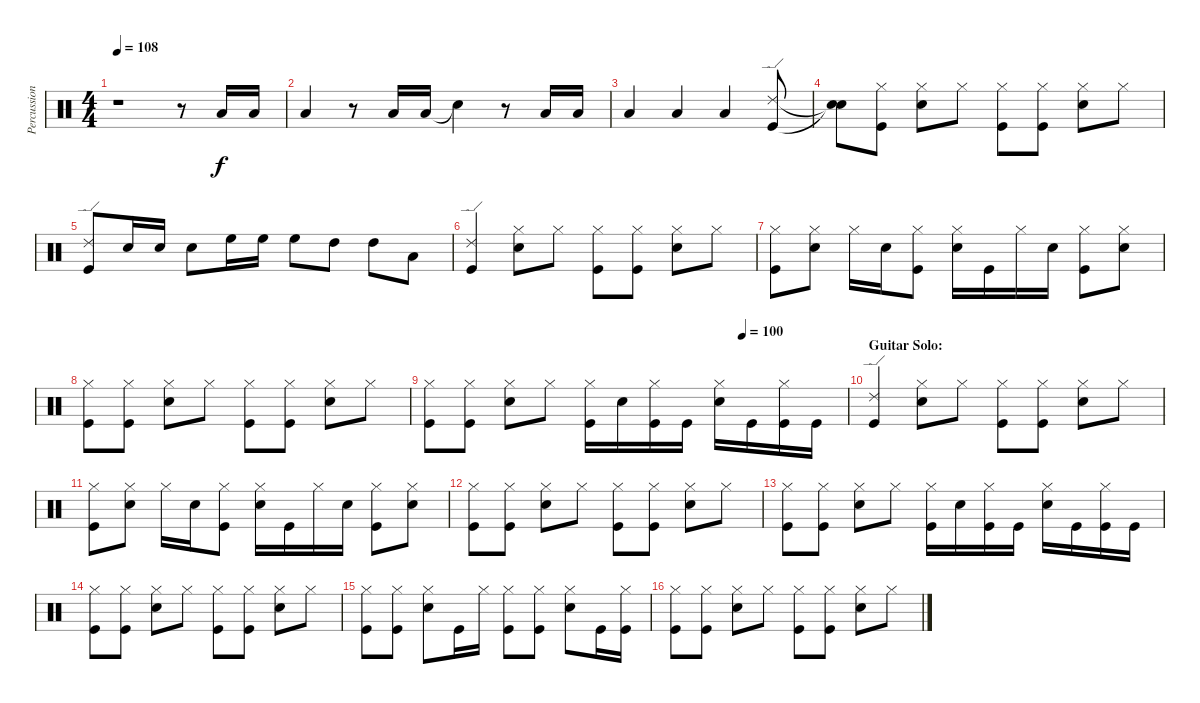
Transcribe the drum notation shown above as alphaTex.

\track ("Percussions" "Percussion") {instrument percussion}
\staff {score}
\articulation defaults
\ts (4 4)
\tempo 108
\clef neutral
\ks c
r.1{dy f} r.8 "Low Tom (hit)".16 "Low Tom (hit)".16 |
"Low Tom (hit)".4 r.8 "Low Tom (hit)".16 "Low Tom (hit)".16 "Snare (hit)"{t}.4 r.8 "Low Tom (hit)".16 "Low Tom (hit)".16 |
"Low Tom (hit)".4 "Low Tom (hit)".4 "Low Tom (hit)".4 ("Ride (edge) 2" "Kick (hit)").8 |
("Snare (hit)"{t} "Snare (hit)"{t}).8 ("Hi-Hat (closed)" "Kick (hit)").8 ("Hi-Hat (closed)" "Snare (hit) 2").8 "Hi-Hat (closed)".8 ("Hi-Hat (closed)" "Kick (hit)").8 ("Hi-Hat (closed)" "Kick (hit)").8 ("Hi-Hat (closed)" "Snare (hit) 2").8 "Hi-Hat (closed)".8 |
("Ride (edge) 2" "Kick (hit)").8 "Snare (hit) 2".16 "Snare (hit) 2".16 "Snare (hit) 2".8 "High Floor Tom (hit)".16 "High Floor Tom (hit)".16 "High Floor Tom (hit)".8 "High Tom (hit)".8 "High Tom (hit)".8 "Low Tom (hit)".8 |
("Ride (edge) 2" "Kick (hit)").4 ("Hi-Hat (closed)" "Snare (hit) 2").8 "Hi-Hat (closed)".8 ("Hi-Hat (closed)" "Kick (hit)").8 ("Hi-Hat (closed)" "Kick (hit)").8 ("Hi-Hat (closed)" "Snare (hit) 2").8 "Hi-Hat (closed)".8 |
("Hi-Hat (closed)" "Kick (hit)").8 ("Hi-Hat (closed)" "Snare (hit) 2").8 "Hi-Hat (closed)".16 "Snare (hit) 2".16 ("Hi-Hat (closed)" "Kick (hit)").8 ("Hi-Hat (closed)" "Snare (hit) 2").16 "Kick (hit)".16 "Hi-Hat (closed)".16 "Snare (hit) 2".16 ("Hi-Hat (closed)" "Kick (hit)").8 ("Hi-Hat (closed)" "Snare (hit) 2").8 |
("Hi-Hat (closed)" "Kick (hit)").8 ("Hi-Hat (closed)" "Kick (hit)").8 ("Hi-Hat (closed)" "Snare (hit) 2").8 "Hi-Hat (closed)".8 ("Hi-Hat (closed)" "Kick (hit)").8 ("Hi-Hat (closed)" "Kick (hit)").8 ("Hi-Hat (closed)" "Snare (hit) 2").8 "Hi-Hat (closed)".8 |
\tempo (100 0.75)
("Hi-Hat (closed)" "Kick (hit)").8 ("Hi-Hat (closed)" "Kick (hit)").8 ("Hi-Hat (closed)" "Snare (hit) 2").8 "Hi-Hat (closed)".8 ("Hi-Hat (closed)" "Kick (hit)").16 "Snare (hit) 2".16 ("Hi-Hat (closed)" "Kick (hit)").16 "Kick (hit)".16 ("Hi-Hat (closed)" "Snare (hit) 2").16 "Kick (hit)".16 ("Hi-Hat (closed)" "Kick (hit)").16 "Kick (hit)".16 |
\section ("" "Guitar Solo:")
("Ride (edge) 2" "Kick (hit)").4 ("Hi-Hat (closed)" "Snare (hit) 2").8 "Hi-Hat (closed)".8 ("Hi-Hat (closed)" "Kick (hit)").8 ("Hi-Hat (closed)" "Kick (hit)").8 ("Hi-Hat (closed)" "Snare (hit) 2").8 "Hi-Hat (closed)".8 |
("Hi-Hat (closed)" "Kick (hit)").8 ("Hi-Hat (closed)" "Snare (hit) 2").8 "Hi-Hat (closed)".16 "Snare (hit) 2".16 ("Hi-Hat (closed)" "Kick (hit)").8 ("Hi-Hat (closed)" "Snare (hit) 2").16 "Kick (hit)".16 "Hi-Hat (closed)".16 "Snare (hit) 2".16 ("Hi-Hat (closed)" "Kick (hit)").8 ("Hi-Hat (closed)" "Snare (hit) 2").8 |
("Hi-Hat (closed)" "Kick (hit)").8 ("Hi-Hat (closed)" "Kick (hit)").8 ("Hi-Hat (closed)" "Snare (hit) 2").8 "Hi-Hat (closed)".8 ("Hi-Hat (closed)" "Kick (hit)").8 ("Hi-Hat (closed)" "Kick (hit)").8 ("Hi-Hat (closed)" "Snare (hit) 2").8 "Hi-Hat (closed)".8 |
("Hi-Hat (closed)" "Kick (hit)").8 ("Hi-Hat (closed)" "Kick (hit)").8 ("Hi-Hat (closed)" "Snare (hit) 2").8 "Hi-Hat (closed)".8 ("Hi-Hat (closed)" "Kick (hit)").16 "Snare (hit) 2".16 ("Hi-Hat (closed)" "Kick (hit)").16 "Kick (hit)".16 ("Hi-Hat (closed)" "Snare (hit) 2").16 "Kick (hit)".16 ("Hi-Hat (closed)" "Kick (hit)").16 "Kick (hit)".16 |
("Hi-Hat (closed)" "Kick (hit)").8 ("Hi-Hat (closed)" "Kick (hit)").8 ("Hi-Hat (closed)" "Snare (hit) 2").8 "Hi-Hat (closed)".8 ("Hi-Hat (closed)" "Kick (hit)").8 ("Hi-Hat (closed)" "Kick (hit)").8 ("Hi-Hat (closed)" "Snare (hit) 2").8 "Hi-Hat (closed)".8 |
("Hi-Hat (closed)" "Kick (hit)").8 ("Hi-Hat (closed)" "Kick (hit)").8 ("Hi-Hat (closed)" "Snare (hit) 2").8 "Kick (hit)".16 "Hi-Hat (closed)".16 ("Hi-Hat (closed)" "Kick (hit)").8 ("Hi-Hat (closed)" "Kick (hit)").8 ("Hi-Hat (closed)" "Snare (hit) 2").8 "Kick (hit)".16 ("Hi-Hat (closed)" "Kick (hit)").16 |
("Hi-Hat (closed)" "Kick (hit)").8 ("Hi-Hat (closed)" "Kick (hit)").8 ("Hi-Hat (closed)" "Snare (hit) 2").8 "Hi-Hat (closed)".8 ("Hi-Hat (closed)" "Kick (hit)").8 ("Hi-Hat (closed)" "Kick (hit)").8 ("Hi-Hat (closed)" "Snare (hit) 2").8 "Hi-Hat (closed)".8
